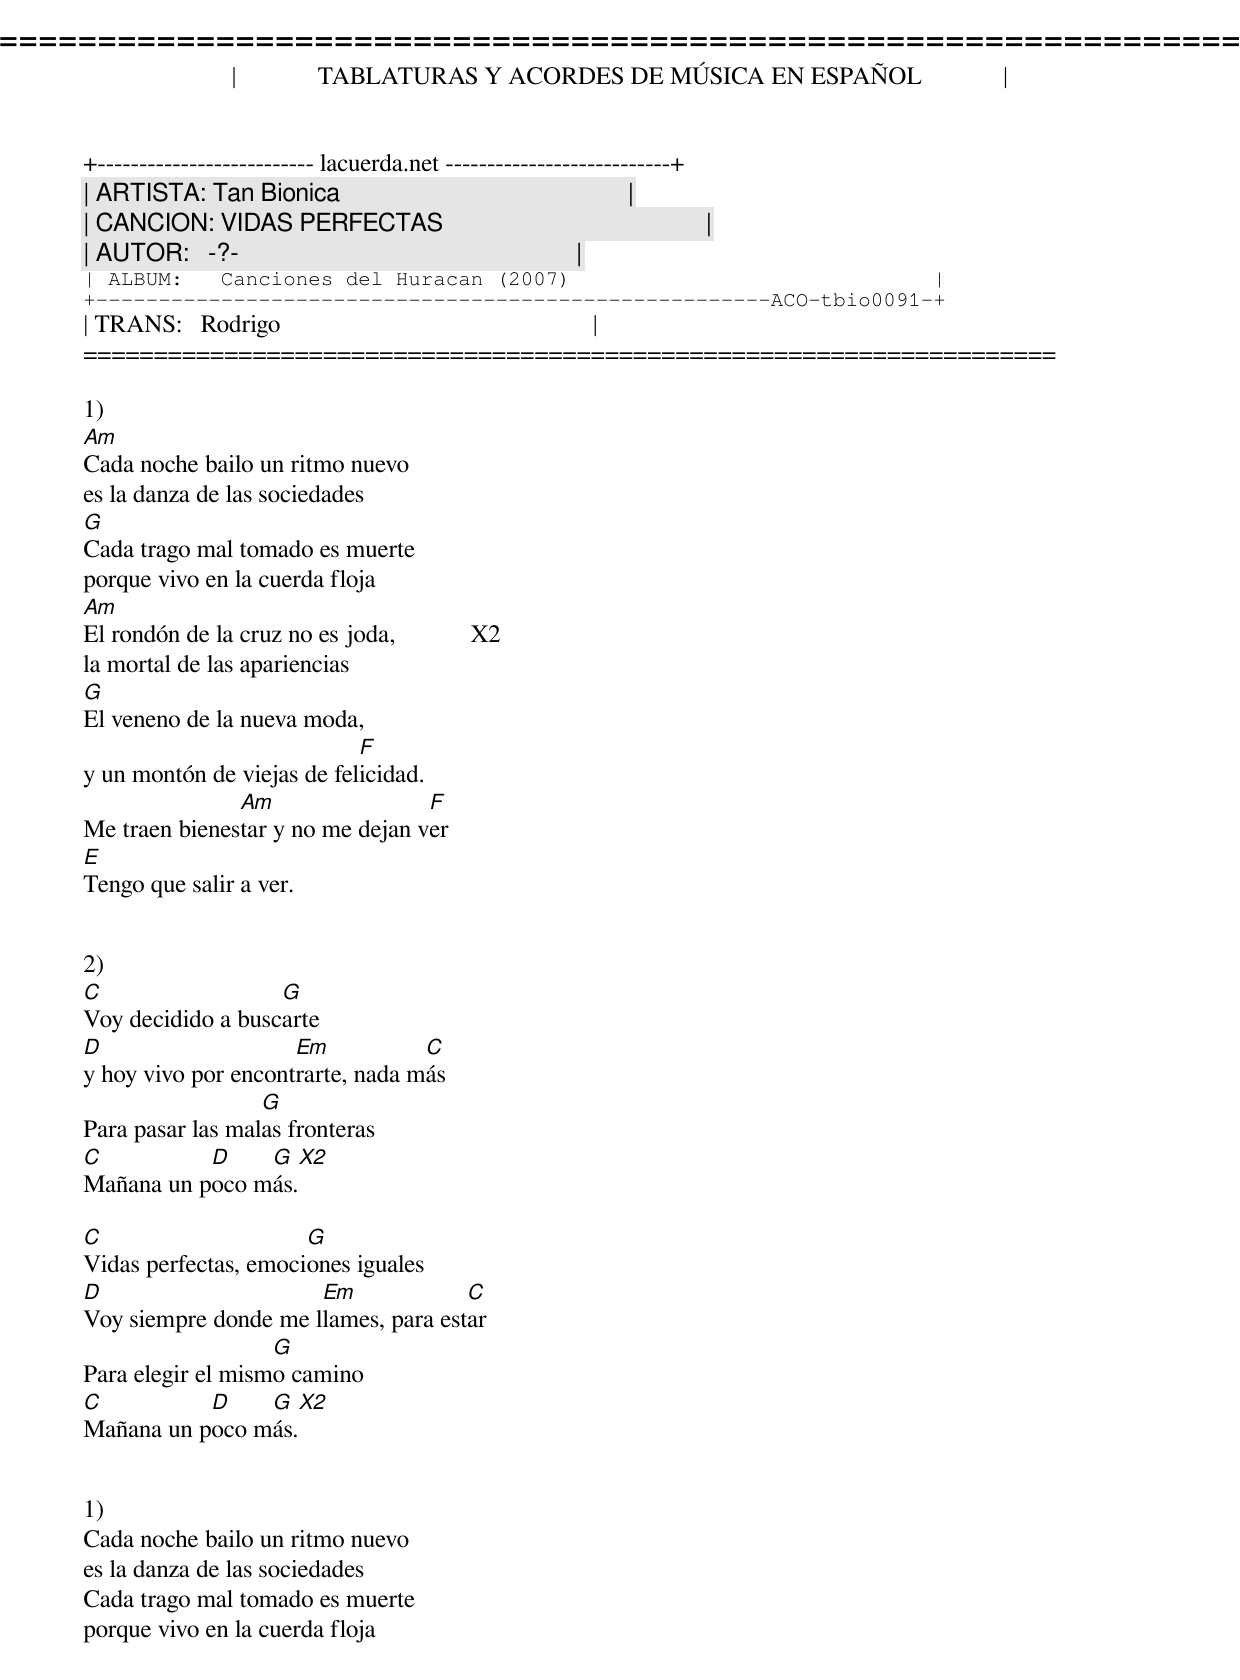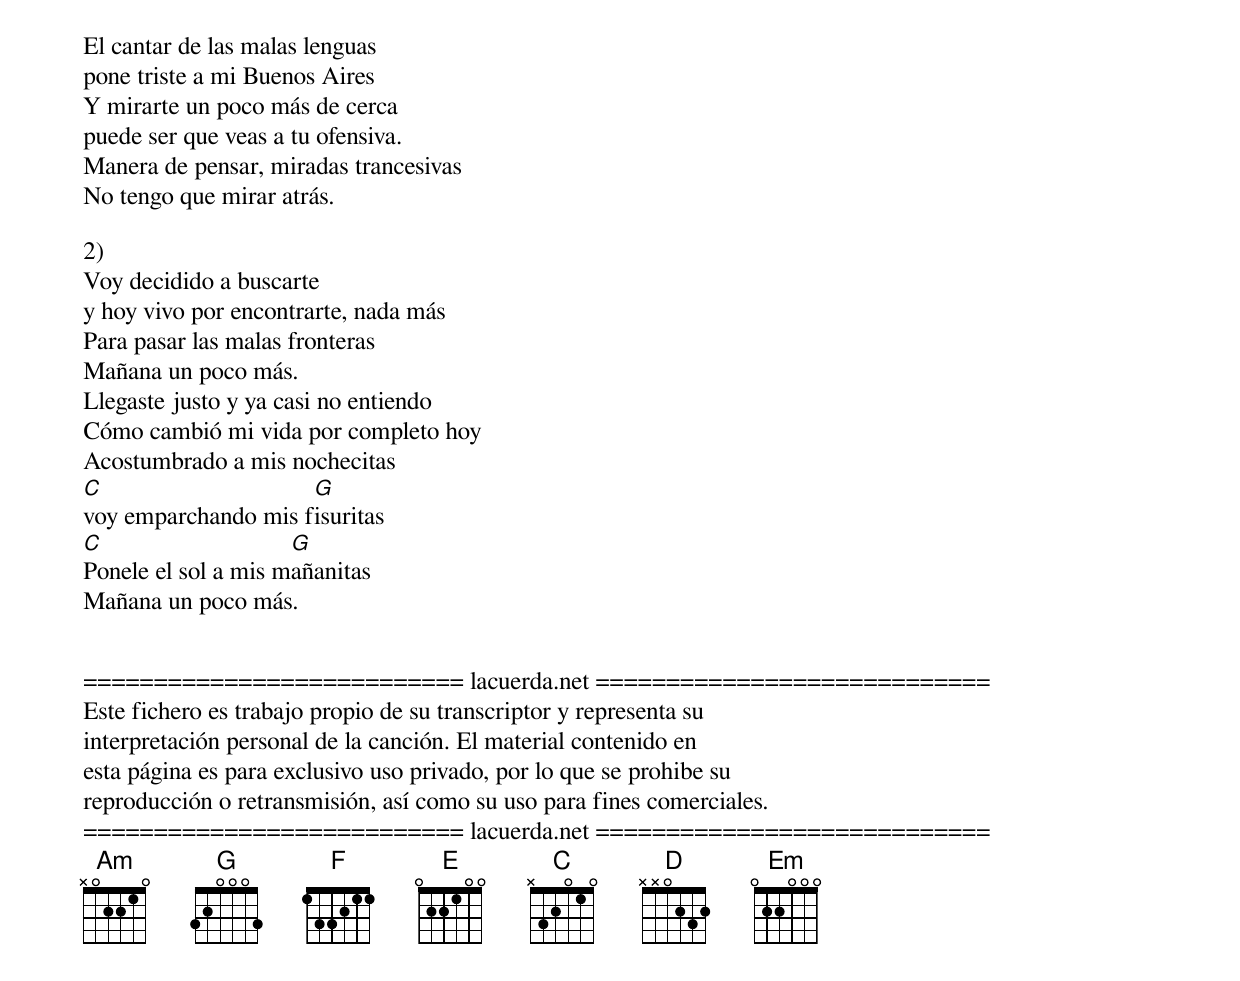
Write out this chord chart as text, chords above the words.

=====================================================================
|             TABLATURAS Y ACORDES DE MÚSICA EN ESPAÑOL             |
+-------------------------- lacuerda.net ---------------------------+
| ARTISTA: Tan Bionica                                              |
| CANCION: VIDAS PERFECTAS                                          |
| AUTOR:   -?-                                                      |
| ALBUM:   Canciones del Huracan (2007)                             |
+------------------------------------------------------ACO-tbio0091-+
| TRANS:   Rodrigo                                                  |
=====================================================================

1)
Am
Cada noche bailo un ritmo nuevo
es la danza de las sociedades
G
Cada trago mal tomado es muerte
porque vivo en la cuerda floja
Am
El rondón de la cruz no es joda,            X2
la mortal de las apariencias
G
El veneno de la nueva moda,
                            F
y un montón de viejas de felicidad.
               Am                 F
Me traen bienestar y no me dejan ver
E
Tengo que salir a ver.


2)
C                  G
Voy decidido a buscarte
D                    Em           C
y hoy vivo por encontrarte, nada más
                  G
Para pasar las malas fronteras
C          D    G    X2
Mañana un poco más.

C                     G
Vidas perfectas, emociones iguales
D                     Em             C
Voy siempre donde me llames, para estar
                   G
Para elegir el mismo camino
C          D    G    X2
Mañana un poco más.


1)
Cada noche bailo un ritmo nuevo
es la danza de las sociedades
Cada trago mal tomado es muerte
porque vivo en la cuerda floja
El cantar de las malas lenguas
pone triste a mi Buenos Aires
Y mirarte un poco más de cerca
puede ser que veas a tu ofensiva.
Manera de pensar, miradas trancesivas
No tengo que mirar atrás.

2)
Voy decidido a buscarte
y hoy vivo por encontrarte, nada más
Para pasar las malas fronteras
Mañana un poco más.
Llegaste justo y ya casi no entiendo
Cómo cambió mi vida por completo hoy
Acostumbrado a mis nochecitas
C                    G
voy emparchando mis fisuritas
C                    G
Ponele el sol a mis mañanitas
Mañana un poco más.


=========================== lacuerda.net ============================
Este fichero es trabajo propio de su transcriptor y representa su
interpretación personal de la canción. El material contenido en
esta página es para exclusivo uso privado, por lo que se prohibe su
reproducción o retransmisión, así como su uso para fines comerciales.
=========================== lacuerda.net ============================
